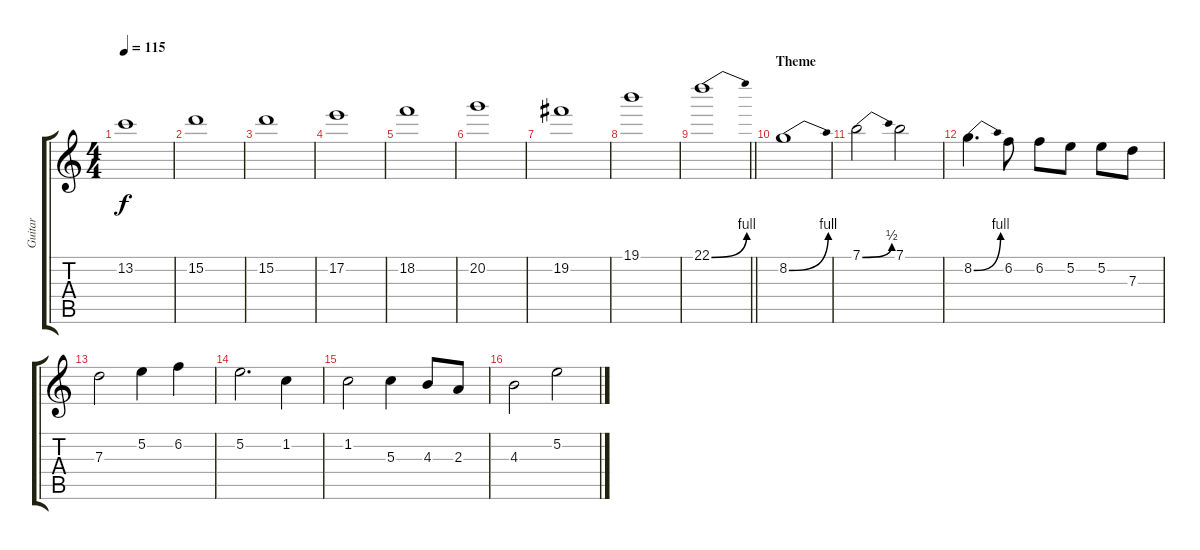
\track ("Guitar" "Guitar") {instrument overdrivenguitar}
\staff {score tabs}
\tuning (E4 B3 G3 D3 A2 E2) {hide}
\ts (4 4)
\tempo 115
\clef g2
\ks c
13.2.1{dy f} |
15.2.1 |
15.2.1 |
17.2.1 |
18.2.1 |
20.2.1 |
19.2.1 |
19.1.1 |
\barLineRight lightlight
22.1{be (bend 0 0 60 4)}.1 |
\section ("" "Theme")
8.2{be (bend 0 0 60 4)}.1 |
7.1{be (bend 0 0 60 2)}.2 7.1.2 |
8.2{be (bend 0 0 60 4)}.4{d} 6.2.8 6.2.8 5.2.8 5.2.8 7.3.8 |
7.3.2 5.2.4 6.2.4 |
5.2.2{d} 1.2.4 |
1.2.2 5.3.4 4.3.8 2.3.8 |
4.3.2 5.2.2
